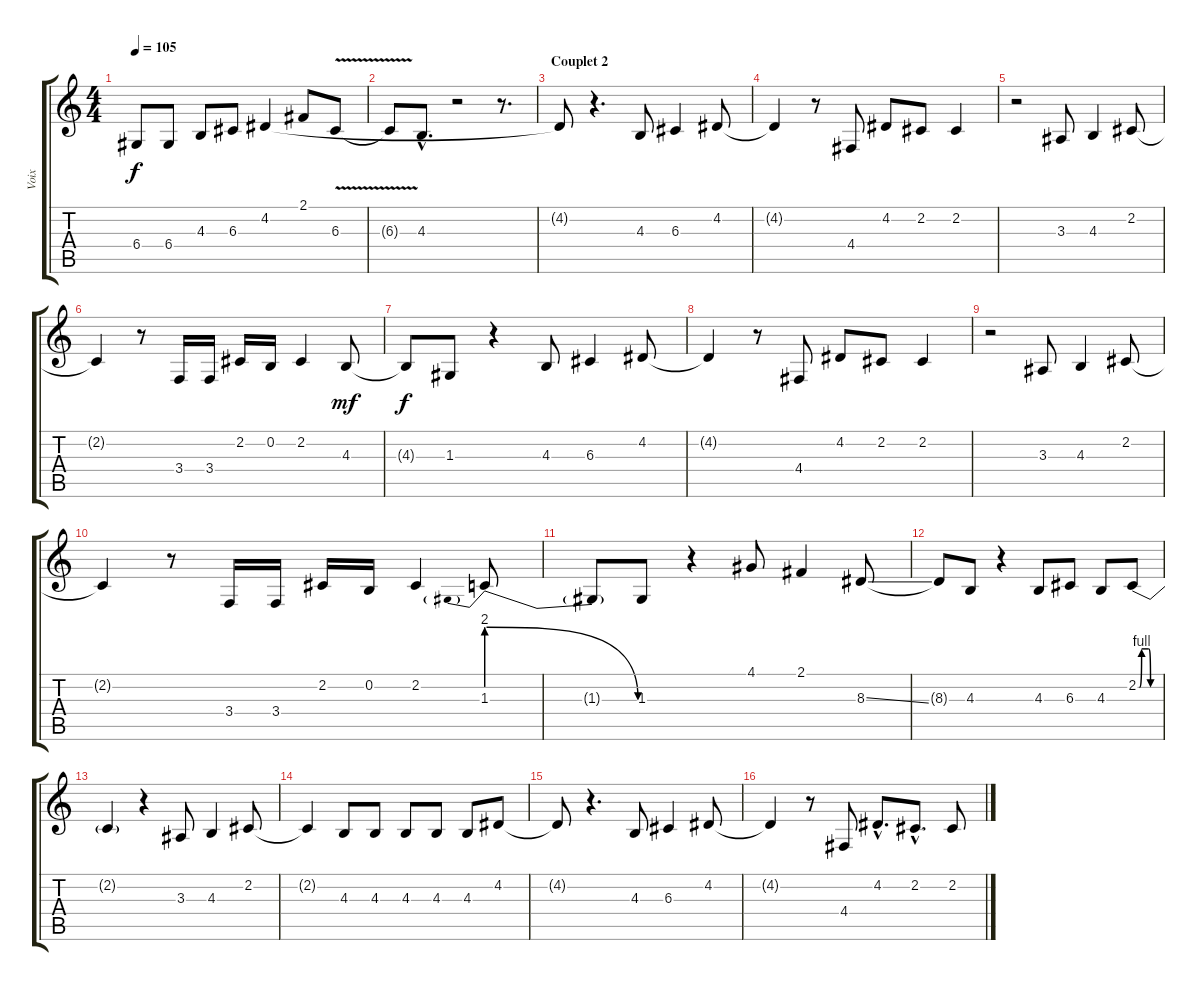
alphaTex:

\track ("Voix" "Voix") {instrument bassoon}
\staff {score tabs}
\tuning (E4 B3 G3 D3 A2 E2) {hide}
\ts (4 4)
\tempo 105
\clef g2
\ks c
6.4.8{dy f} 6.4.8 4.3.8 6.3.8 4.2.4 2.1.8 6.3{v}.8 |
6.3{t}.8 4.3{hac}.8{d} r.2 r.8{d} |
\section ("" "Couplet 2")
4.2{t}.8 r.4{d} 4.3.8 6.3.4 4.2.8 |
4.2{t}.4 r.8 4.4.8 4.2.8 2.2.8 2.2.4 |
r.2 3.3.8 4.3.4 2.2.8 |
2.2{t}.4 r.8 3.4.16 3.4.16 2.2.16 0.2.16 2.2.4 4.3.8{dy mf} |
4.3{t}.8{dy f} 1.3.8 r.4 4.3.8 6.3.4 4.2.8 |
4.2{t}.4 r.8 4.4.8 4.2.8 2.2.8 2.2.4 |
r.2 3.3.8 4.3.4 2.2.8 |
2.2{t}.4 r.8 3.4.16 3.4.16 2.2.16 0.2.16 2.2.4 1.3{be (prebendrelease 0 8 60 0)}.8 |
1.3{t}.8 1.3.8 r.4 4.1.8 2.1.4 8.3{ss}.8 |
8.3{t}.8 4.3.8 r.4 4.3.8 6.3.8 4.3.8 2.2{be (custom 0 0 4 0 10 4 30 4 35 0 60 0)}.8 |
2.2{t}.4 r.4 3.3.8 4.3.4 2.2.8 |
2.2{t}.4 4.3.8 4.3.8 4.3.8 4.3.8 4.3.8 4.2.8 |
4.2{t}.8 r.4{d} 4.3.8 6.3.4 4.2.8 |
4.2{t}.4 r.8 4.4.8 4.2{hac}.8{d} 2.2{hac}.8{d} 2.2.8
